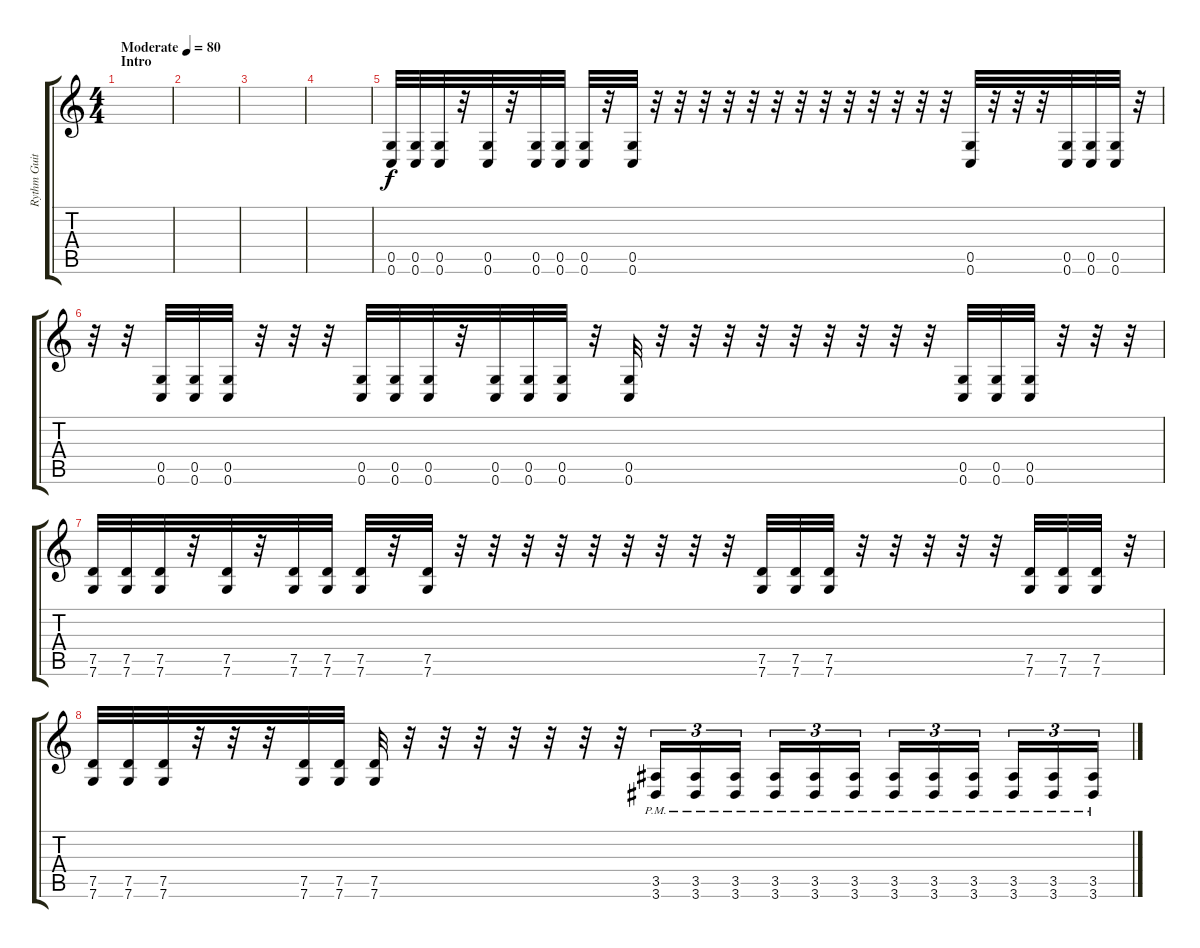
\track ("Rythm Guitar (Mätze)" "Rythm Guit") {instrument distortionguitar}
\staff {score tabs}
\tuning (D4 A3 F3 C3 G2 C2) {hide}
\ts (4 4)
\section ("" "Intro")
\tempo (80 "Moderate")
\clef g2
\ks c
|
|
|
|
(0.5 0.6).32 (0.5 0.6).32 (0.5 0.6).32 r.32 (0.5 0.6).32 r.32 (0.5 0.6).32 (0.5 0.6).32 (0.5 0.6).32 r.32 (0.5 0.6).32 r.32 r.32 r.32 r.32 r.32 r.32 r.32 r.32 r.32 r.32 r.32 r.32 r.32 (0.5 0.6).32 r.32 r.32 r.32 (0.5 0.6).32 (0.5 0.6).32 (0.5 0.6).32 r.32 |
r.32 r.32 (0.5 0.6).32 (0.5 0.6).32 (0.5 0.6).32 r.32 r.32 r.32 (0.5 0.6).32 (0.5 0.6).32 (0.5 0.6).32 r.32 (0.5 0.6).32 (0.5 0.6).32 (0.5 0.6).32 r.32 (0.5 0.6).32 r.32 r.32 r.32 r.32 r.32 r.32 r.32 r.32 r.32 (0.5 0.6).32 (0.5 0.6).32 (0.5 0.6).32 r.32 r.32 r.32 |
(7.5 7.6).32 (7.5 7.6).32 (7.5 7.6).32 r.32 (7.5 7.6).32 r.32 (7.5 7.6).32 (7.5 7.6).32 (7.5 7.6).32 r.32 (7.5 7.6).32 r.32 r.32 r.32 r.32 r.32 r.32 r.32 r.32 r.32 (7.5 7.6).32 (7.5 7.6).32 (7.5 7.6).32 r.32 r.32 r.32 r.32 r.32 (7.5 7.6).32 (7.5 7.6).32 (7.5 7.6).32 r.32 |
(7.5 7.6).32 (7.5 7.6).32 (7.5 7.6).32 r.32 r.32 r.32 (7.5 7.6).32 (7.5 7.6).32 (7.5 7.6).32 r.32 r.32 r.32 r.32 r.32 r.32 r.32 (3.5{pm} 3.6{pm}).16{tu (3 2)} (3.5{pm} 3.6{pm}).16{tu (3 2)} (3.5{pm} 3.6{pm}).16{tu (3 2) beam splitsecondary} (3.5{pm} 3.6{pm}).16{tu (3 2)} (3.5{pm} 3.6{pm}).16{tu (3 2)} (3.5{pm} 3.6{pm}).16{tu (3 2)} (3.5{pm} 3.6{pm}).16{tu (3 2)} (3.5{pm} 3.6{pm}).16{tu (3 2)} (3.5{pm} 3.6{pm}).16{tu (3 2) beam splitsecondary} (3.5{pm} 3.6{pm}).16{tu (3 2)} (3.5{pm} 3.6{pm}).16{tu (3 2)} (3.5{pm} 3.6{pm}).16{tu (3 2)}
